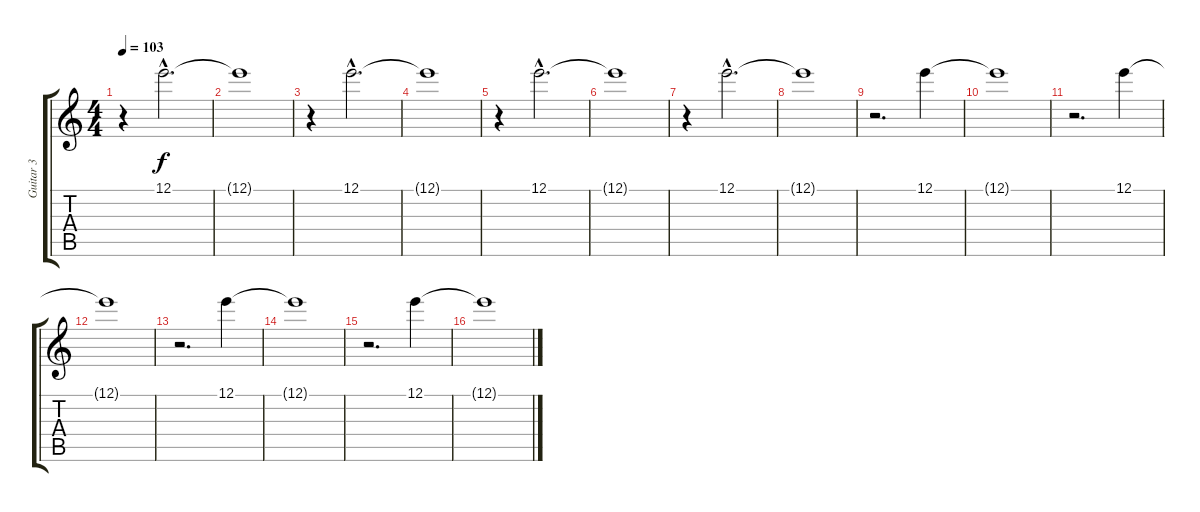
\track ("Guitar 3" "Guitar 3") {instrument electricguitarjazz}
\staff {score tabs}
\tuning (E4 B3 G3 D3 A2 E2) {hide}
\ts (4 4)
\tempo 103
\clef g2
\ks c
r.4{dy f} 12.1{hac}.2{d} |
12.1{t}.1 |
r.4 12.1{hac}.2{d} |
12.1{t}.1 |
r.4 12.1{hac}.2{d} |
12.1{t}.1 |
r.4 12.1{hac}.2{d} |
12.1{t}.1 |
r.2{d} 12.1.4 |
12.1{t}.1 |
r.2{d} 12.1.4 |
12.1{t}.1 |
r.2{d} 12.1.4 |
12.1{t}.1 |
r.2{d} 12.1.4 |
12.1{t}.1
